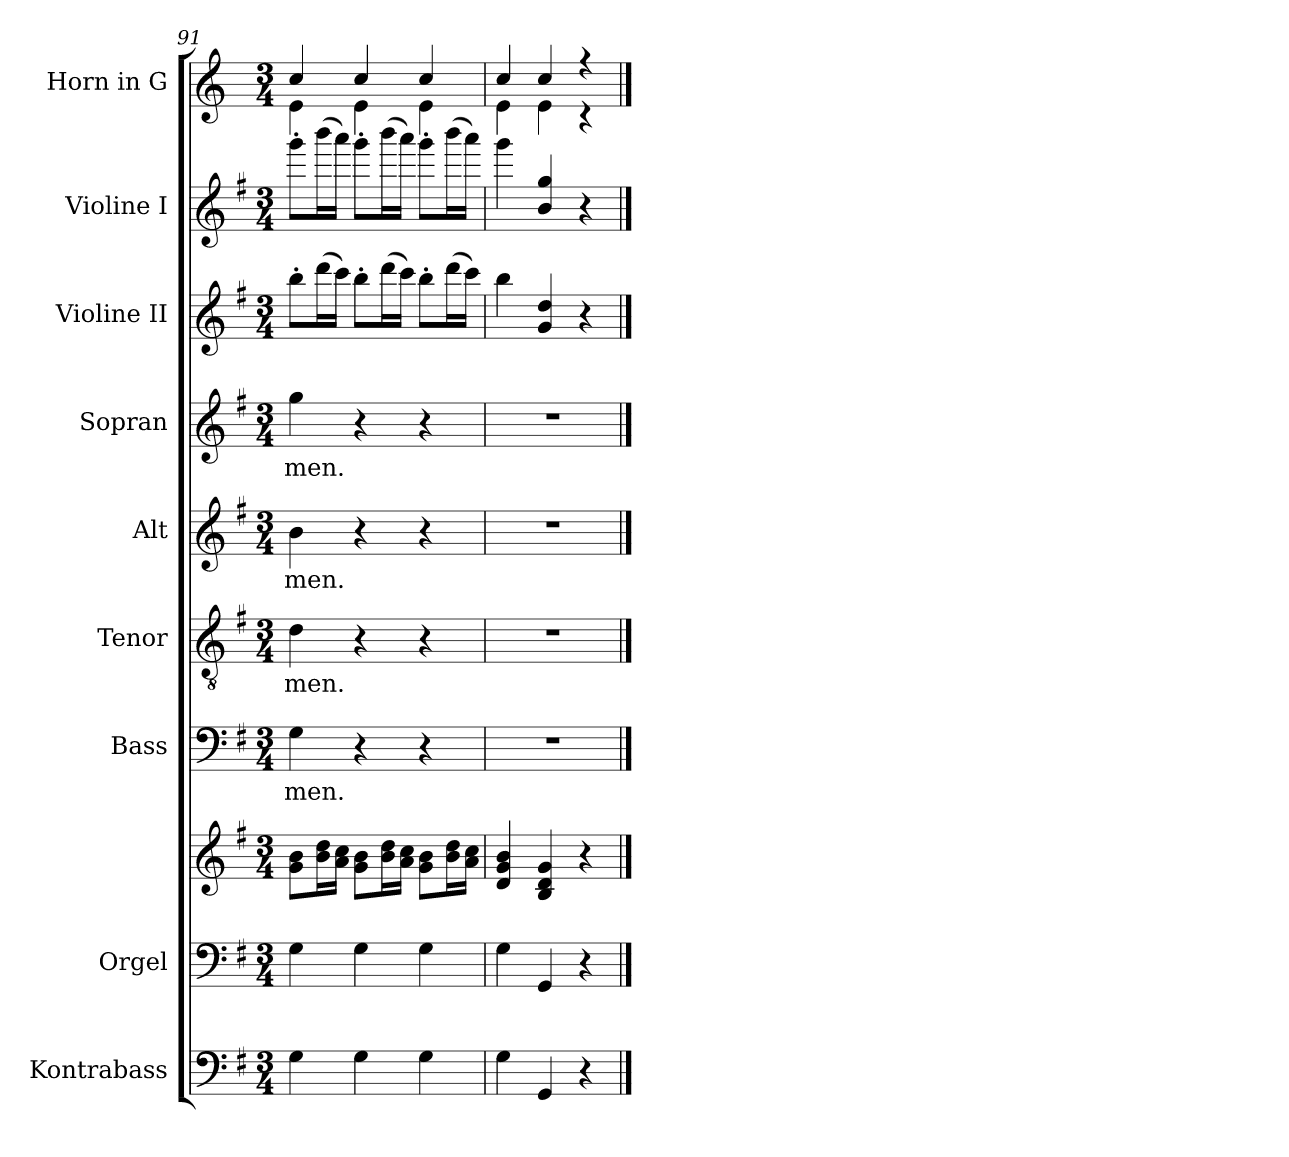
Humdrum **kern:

**kern	**kern	**kern	**kern	**text	**kern	**text	**kern	**text	**kern	**text	**kern	**kern	**kern
*part9	*part8	*part8	*part7	*part7	*part6	*part6	*part5	*part5	*part4	*part4	*part3	*part2	*part1
*staff10	*staff9	*staff8	*staff7	*staff7	*staff6	*staff6	*staff5	*staff5	*staff4	*staff4	*staff3	*staff2	*staff1
*I"Kontrabass	*I"Orgel	*	*I"Bass	*	*I"Tenor	*	*I"Alt	*	*I"Sopran	*	*I"Violine II	*I"Violine I	*I"Horn in G
*I'Kb.	*I'Org.	*	*I'B	*	*I'T	*	*I'A	*	*I'S	*	*I'Vl. II	*I'Vl. I	*I'Hrn.
*clefF4	*clefF4	*clefG2	*clefF4	*	*clefGv2	*	*clefG2	*	*clefG2	*	*clefG2	*clefG2	*clefG2
*ITrd7c12	*	*	*	*	*	*	*	*	*	*	*ITrd7c12	*ITrd7c12	*ITrd3c5
*k[f#]	*k[f#]	*k[f#]	*k[f#]	*	*k[f#]	*	*k[f#]	*	*k[f#]	*	*k[f#]	*k[f#]	*k[f#]
*G:	*G:	*G:	*G:	*	*G:	*	*G:	*	*G:	*	*G:	*G:	*G:
*M3/4	*M3/4	*M3/4	*M3/4	*	*M3/4	*	*M3/4	*	*M3/4	*	*M3/4	*M3/4	*M3/4
=91	=91	=91	=91	=91	=91	=91	=91	=91	=91	=91	=91	=91	=91
!	!	!	!	!LO:LY:b	!	!LO:LY:b	!	!LO:LY:b	!	!LO:LY:b	!	!	!
*	*	*	*	*	*	*	*	*	*	*	*	*	*^
4GG\	4G\	8g\ 8b\L	4G\	-men.	4d\	-men.	4b\	-men.	4gg\	-men.	8b'>\L	8gg'>\L	4g/	4B\
.	.	16b\ 16dd\L	.	.	.	.	.	.	.	.	(>16dd\L	(>16bb\L	.	.
.	.	16a\ 16cc\JJ	.	.	.	.	.	.	.	.	16cc\JJ)	16aa\JJ)	.	.
4GG\	4G\	8g\ 8b\L	4r	.	4r	.	4r	.	4r	.	8b'>\L	8gg'>\L	4g/	4B\
.	.	16b\ 16dd\L	.	.	.	.	.	.	.	.	(>16dd\L	(>16bb\L	.	.
.	.	16a\ 16cc\JJ	.	.	.	.	.	.	.	.	16cc\JJ)	16aa\JJ)	.	.
4GG\	4G\	8g\ 8b\L	4r	.	4r	.	4r	.	4r	.	8b'>\L	8gg'>\L	4g/	4B\
.	.	16b\ 16dd\L	.	.	.	.	.	.	.	.	(>16dd\L	(>16bb\L	.	.
.	.	16a\ 16cc\JJ	.	.	.	.	.	.	.	.	16cc\JJ)	16aa\JJ)	.	.
=92	=92	=92	=92	=92	=92	=92	=92	=92	=92	=92	=92	=92	=92	=92
4GG\	4G\	4d/ 4g/ 4b/	2.r	.	2.r	.	2.r	.	2.r	.	4b\	4gg\	4g/	4B\
4GGG/	4GG/	4B/ 4d/ 4g/	.	.	.	.	.	.	.	.	4G/ 4d/	4B/ 4g/	4g/	4B\
4r	4r	4r	.	.	.	.	.	.	.	.	4r	4r	4r	4r
*	*	*	*	*	*	*	*	*	*	*	*	*	*v	*v
==	==	==	==	==	==	==	==	==	==	==	==	==	==
*-	*-	*-	*-	*-	*-	*-	*-	*-	*-	*-	*-	*-	*-
